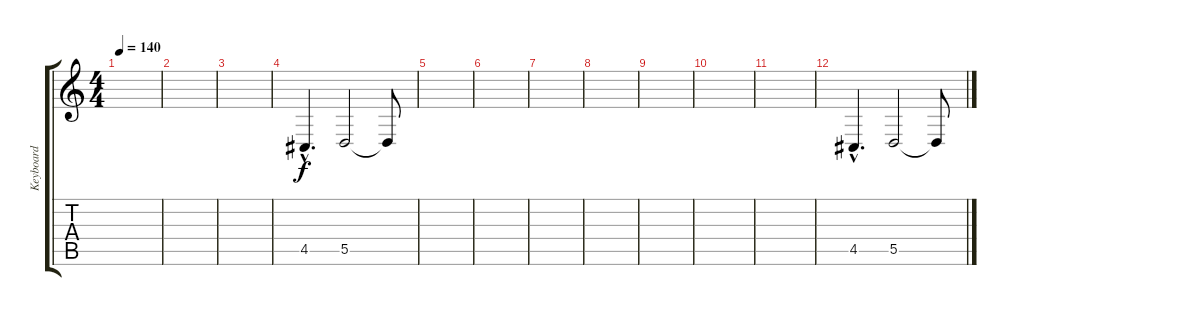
\track ("Keyboard" "Keyboard") {instrument synthstrings1}
\staff {score tabs}
\tuning (E4 B3 G3 D3 A2 E2) {hide}
\ts (4 4)
\tempo 140
\clef g2
\ks c
|
|
|
4.5{hac}.4{d} 5.5.2 5.5{t}.8 |
|
|
|
|
|
|
|
4.5{hac}.4{d} 5.5.2 5.5{t}.8
